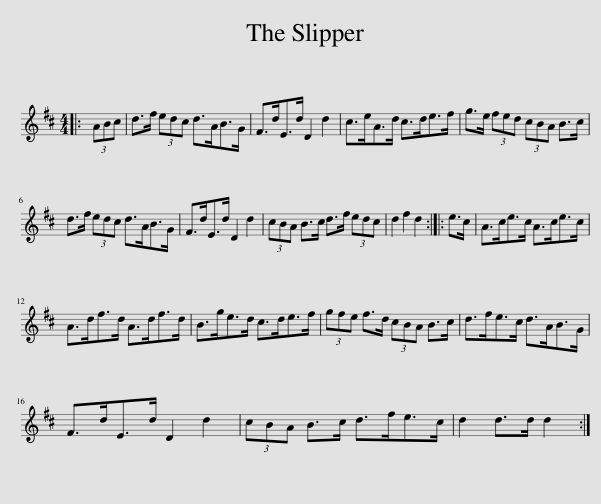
X:1
L:1/8
M:4/4
I:linebreak $
K:D
V:1 treble
V:1
|: (3ABc | d>f (3edc d>AB>G | F>dE>d D2 d2 | c>eA>d c>de>f | g>e (3fed (3cBA B>c |$ %5
 d>f (3edc d>AB>G | F>dE>d D2 d2 | (3cBA B>c d>f (3edc | d2 f2 d2 :: e>c | %10
 A>ce>c A>ce>c |$ A>df>d A>df>d | B>ge>d c>de>f | (3gfe f>d (3cBA B>c | d>fe>c d>AB>G |$ %15
 F>dE>d D2 d2 | (3cBA B>c d>fe>c | d2 d>d d2 :| %18
